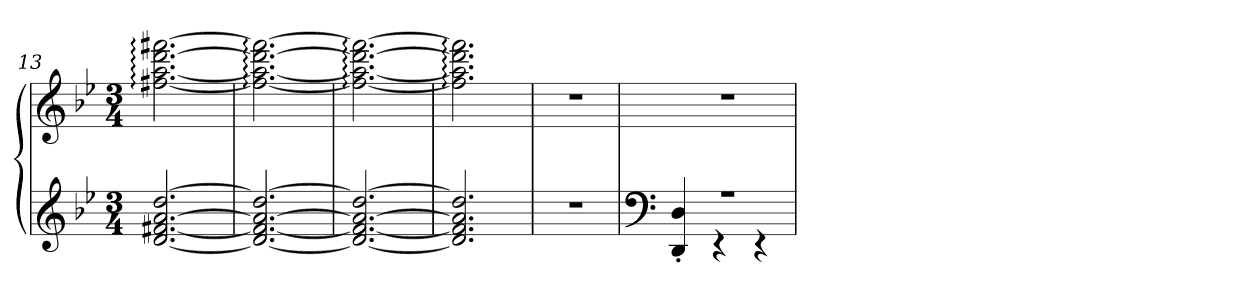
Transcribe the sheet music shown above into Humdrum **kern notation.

**kern	**kern
*part2	*part1
*staff2	*staff1
!!LO:LB:g=z
*clefG2	*clefG2
*k[b-e-]	*k[b-e-]
*B-:	*B-:
*M3/4	*M3/4
=13	=13
[2.d/ [2.f#X/ [2.a/ [2.dd/	[2.ff#X\: [2.aa\: [2.ddd\: [2.fff#X\:
=14	=14
2.d/_ 2.f#/_ 2.a/_ 2.dd/_	2.ff#\_: 2.aa\_: 2.ddd\_: 2.fff#\_:
=15	=15
2.d/_ 2.f#/_ 2.a/_ 2.dd/_	2.ff#\_: 2.aa\_: 2.ddd\_: 2.fff#\_:
=16	=16
2.d/] 2.f#/] 2.a/] 2.dd/]	2.ff#\]: 2.aa\]: 2.ddd\]: 2.fff#\]:
=17	=17
2.r	2.r
=18	=18
*clefF4	*
!LO:TX:a:t=2	!
!LO:TX:a:t=d	!
!LO:TX:a:t=. p	!
!LO:TX:a:t=o	!
!LO:TX:a:t=.	!
!LO:N:vis=1	!
*^	*
2.r	4DD!/'< 4D!/'<	2.r
.	4rEE	.
.	4rEE	.
*v	*v	*
=	=
*-	*-
